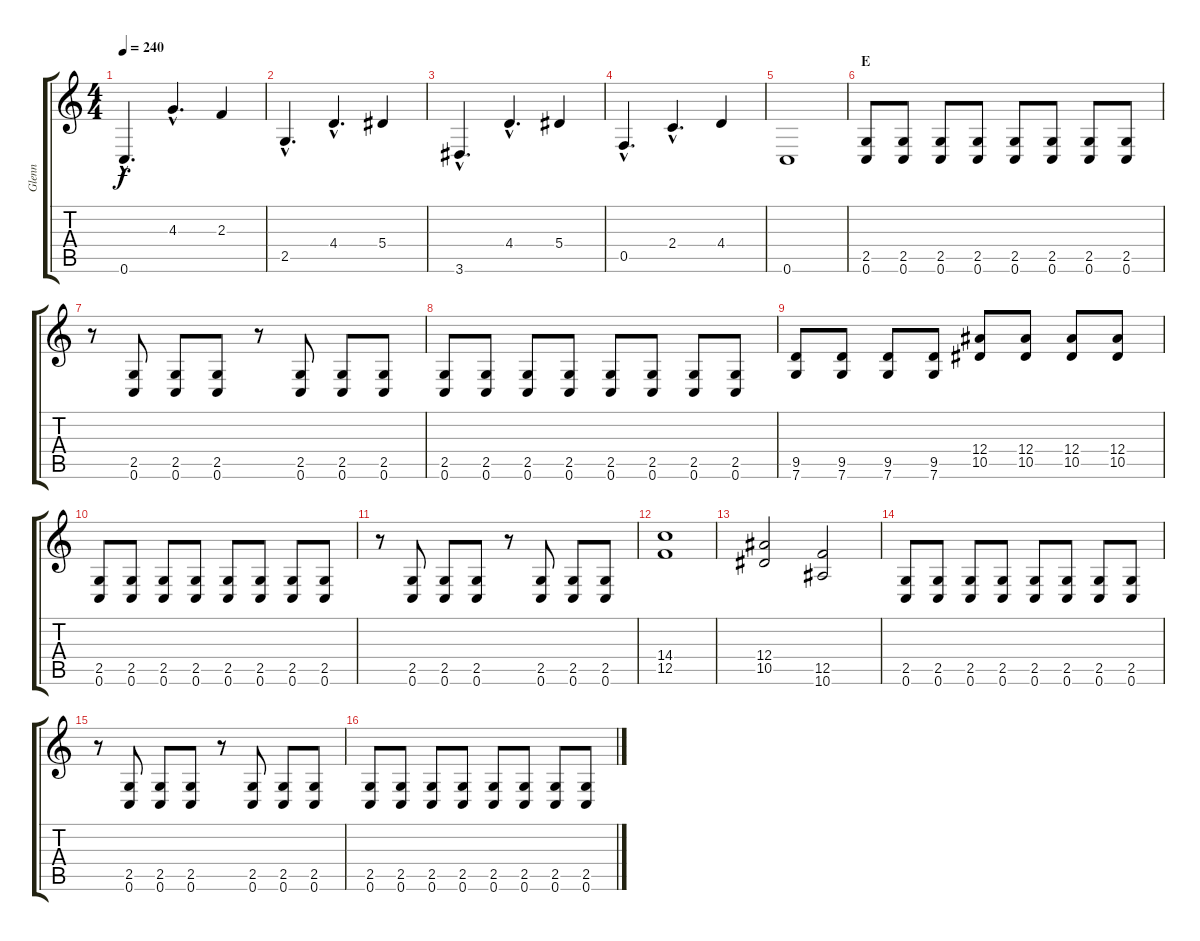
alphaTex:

\track ("Glenn" "Glenn") {instrument distortionguitar}
\staff {score tabs}
\tuning (C4 G3 Eb3 Bb2 F2 C2) {hide}
\ts (4 4)
\tempo 240
\clef g2
\ks c
0.6{hac}.4{d dy f} 4.3{hac}.4{d} 2.3.4 |
2.5{hac}.4{d} 4.4{hac}.4{d} 5.4.4 |
3.6{hac}.4{d} 4.4{hac}.4{d} 5.4.4 |
0.5{hac}.4{d} 2.4{hac}.4{d} 4.4.4 |
0.6.1 |
\section ("" "E")
(2.5 0.6).8 (2.5 0.6).8 (2.5 0.6).8 (2.5 0.6).8 (2.5 0.6).8 (2.5 0.6).8 (2.5 0.6).8 (2.5 0.6).8 |
r.8 (2.5 0.6).8 (2.5 0.6).8 (2.5 0.6).8 r.8 (2.5 0.6).8 (2.5 0.6).8 (2.5 0.6).8 |
(2.5 0.6).8 (2.5 0.6).8 (2.5 0.6).8 (2.5 0.6).8 (2.5 0.6).8 (2.5 0.6).8 (2.5 0.6).8 (2.5 0.6).8 |
(9.5 7.6).8 (9.5 7.6).8 (9.5 7.6).8 (9.5 7.6).8 (12.4 10.5).8 (12.4 10.5).8 (12.4 10.5).8 (12.4 10.5).8 |
(2.5 0.6).8 (2.5 0.6).8 (2.5 0.6).8 (2.5 0.6).8 (2.5 0.6).8 (2.5 0.6).8 (2.5 0.6).8 (2.5 0.6).8 |
r.8 (2.5 0.6).8 (2.5 0.6).8 (2.5 0.6).8 r.8 (2.5 0.6).8 (2.5 0.6).8 (2.5 0.6).8 |
(14.4 12.5).1 |
(12.4 10.5).2 (12.5 10.6).2 |
(2.5 0.6).8 (2.5 0.6).8 (2.5 0.6).8 (2.5 0.6).8 (2.5 0.6).8 (2.5 0.6).8 (2.5 0.6).8 (2.5 0.6).8 |
r.8 (2.5 0.6).8 (2.5 0.6).8 (2.5 0.6).8 r.8 (2.5 0.6).8 (2.5 0.6).8 (2.5 0.6).8 |
(2.5 0.6).8 (2.5 0.6).8 (2.5 0.6).8 (2.5 0.6).8 (2.5 0.6).8 (2.5 0.6).8 (2.5 0.6).8 (2.5 0.6).8
